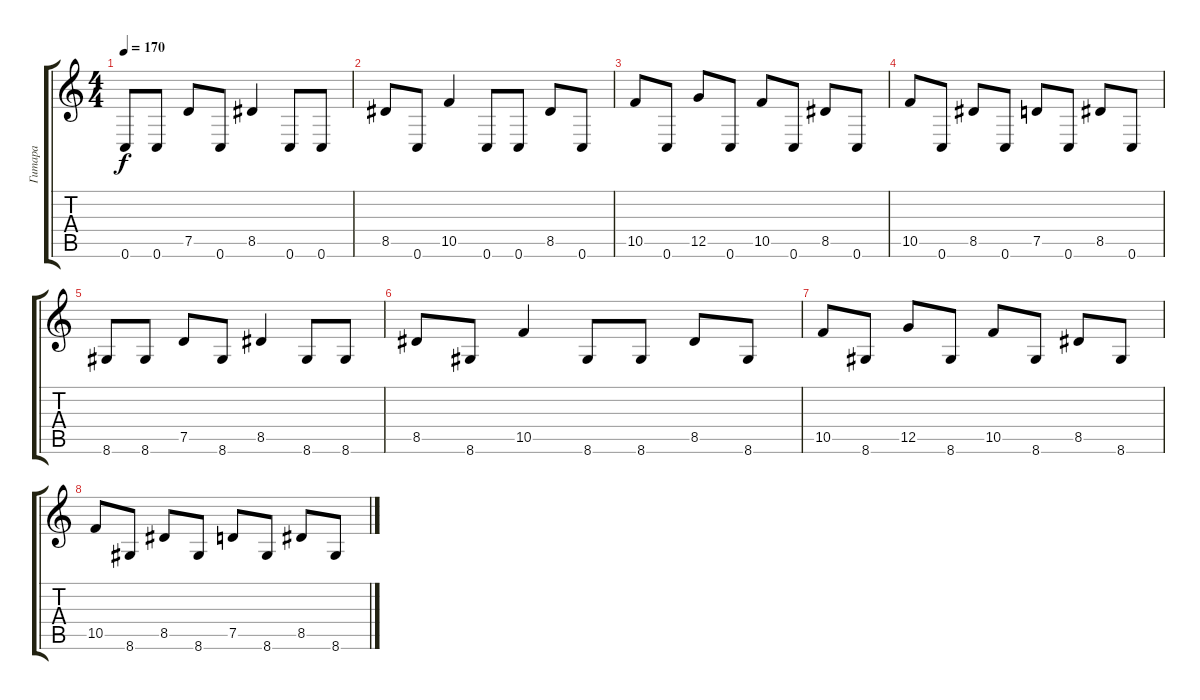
\track ("Гитара" "Гитара") {instrument distortionguitar}
\staff {score tabs}
\tuning (D4 A3 F3 C3 G2 C2) {hide}
\ts (4 4)
\tempo 170
\clef g2
\ks c
0.6.8{dy f} 0.6.8 7.5.8 0.6.8 8.5.4 0.6.8 0.6.8 |
8.5.8 0.6.8 10.5.4 0.6.8 0.6.8 8.5.8 0.6.8 |
10.5.8 0.6.8 12.5.8 0.6.8 10.5.8 0.6.8 8.5.8 0.6.8 |
10.5.8 0.6.8 8.5.8 0.6.8 7.5.8 0.6.8 8.5.8 0.6.8 |
8.6.8 8.6.8 7.5.8 8.6.8 8.5.4 8.6.8 8.6.8 |
8.5.8 8.6.8 10.5.4 8.6.8 8.6.8 8.5.8 8.6.8 |
10.5.8 8.6.8 12.5.8 8.6.8 10.5.8 8.6.8 8.5.8 8.6.8 |
10.5.8 8.6.8 8.5.8 8.6.8 7.5.8 8.6.8 8.5.8 8.6.8
